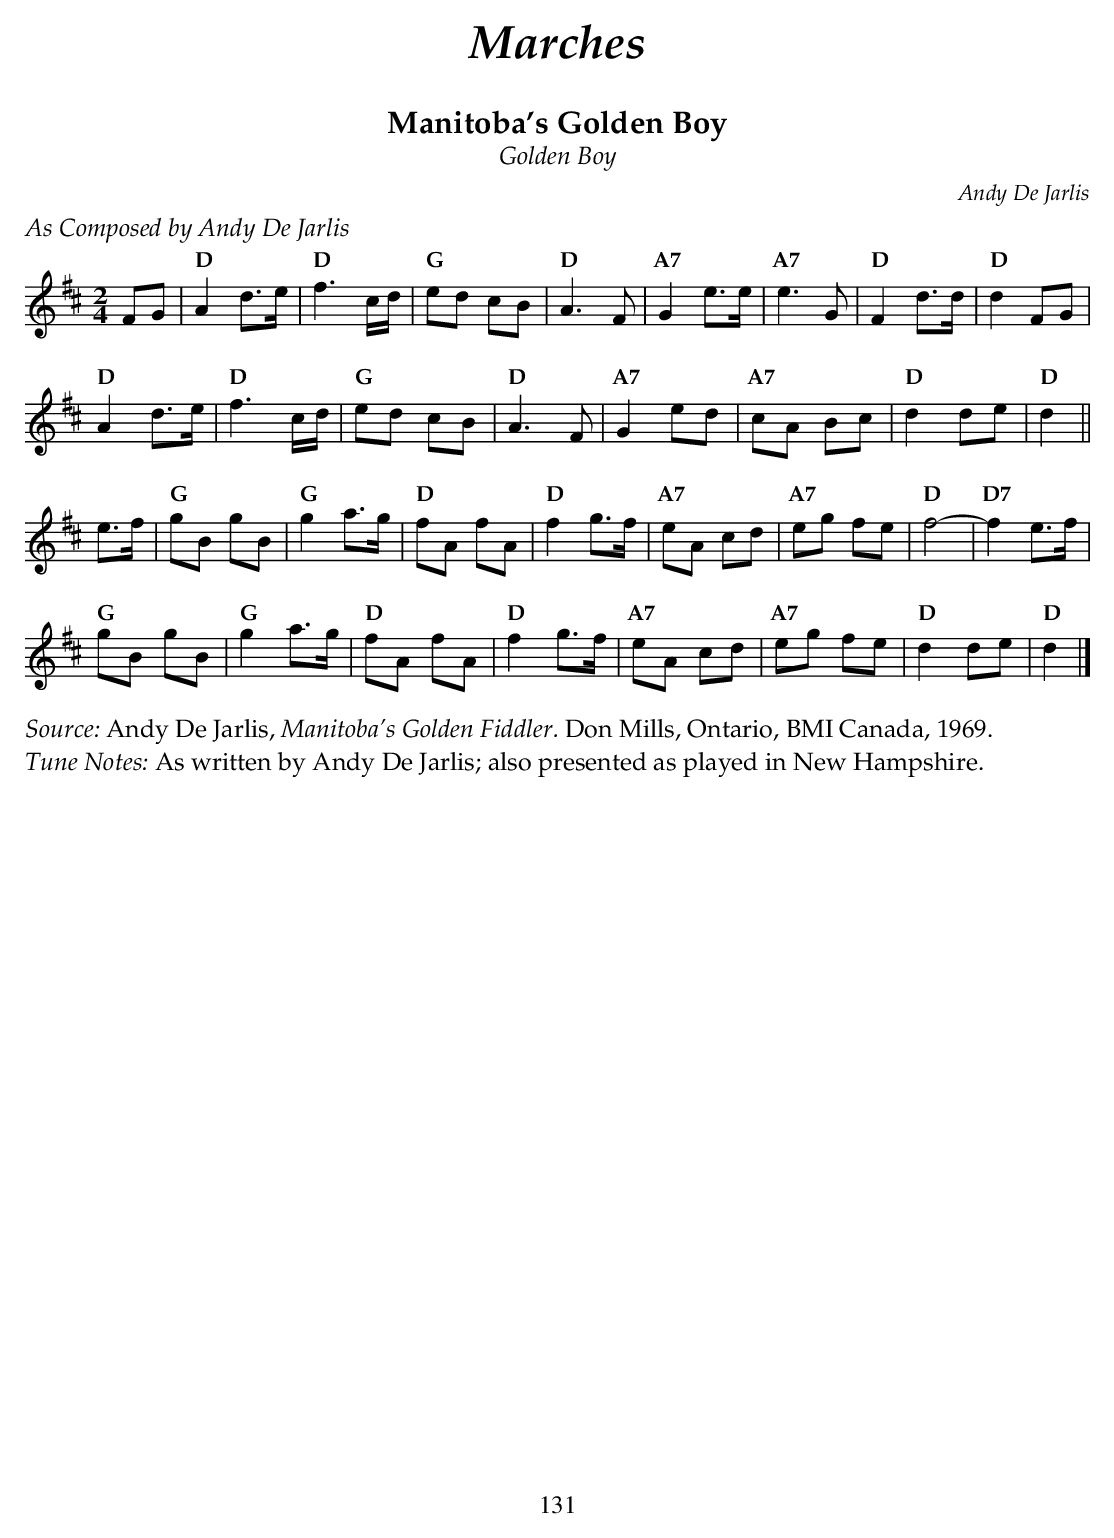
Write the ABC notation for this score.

X:1
T:Manitoba's Golden Boy
T:Golden Boy
C:Andy De Jarlis
M:2/4
L:1/16
K:D
%%text $2As Composed by Andy De Jarlis$0
F2G2 |\
"D" A4 d2>e2   | "D" f6cd       | "G" e2d2 c2B2 | "D" A6F2  |\
"A7" G4 e2>e2  | "A7" e6G2      | "D" F4 d2>d2  | "D" d4 F2G2 |
"D"A4 d2>e2    | "D" f6cd       | "G" e2d2 c2B2 | "D" A6F2  |\
"A7" G4 e2d2   | "A7" c2A2 B2c2 | "D" d4 d2e2   | "D" d4      ||
e2>f2 |\
"G" g2B2 g2B2  | "G" g4 a2>g2   | "D" f2A2 f2A2 | "D" f4 g2>f2   |\
"A7" e2A2 c2d2 | "A7" e2g2 f2e2 | "D" f8-       | "D7" f4 e2>f2   |
"G" g2B2 g2B2  | "G"  g4 a2>g2  | "D" f2A2 f2A2 | "D" f4 g2>f2   |\
"A7" e2A2 c2d2 | "A7" e2g2 f2e2 | "D" d4 d2e2   | "D" d4      |]
